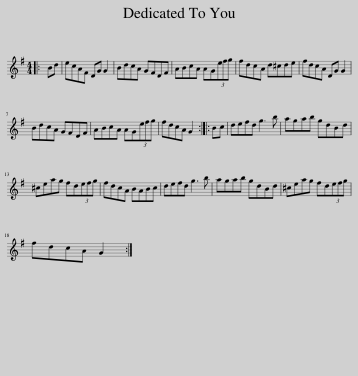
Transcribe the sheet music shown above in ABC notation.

X:1
L:1/8
M:4/4
I:linebreak $
K:G
V:1 treble
V:1
|: Bd | ecAF DG G2 | BdcA GFDF | ABcA AG(3efg | fdcA d^cde | %5
 fdcA DG G2 |$ BdcA GFDF | ABcA AG(3efg | fdcA G2 :: Bc | %10
 defd g3 b | agab gdBd |$ ^ceag fd(3efg | fdcA BABc | defd g3 b | %15
 agab gdBd | ^ceag fd(3efg |$ fdcA G2 :| %18
